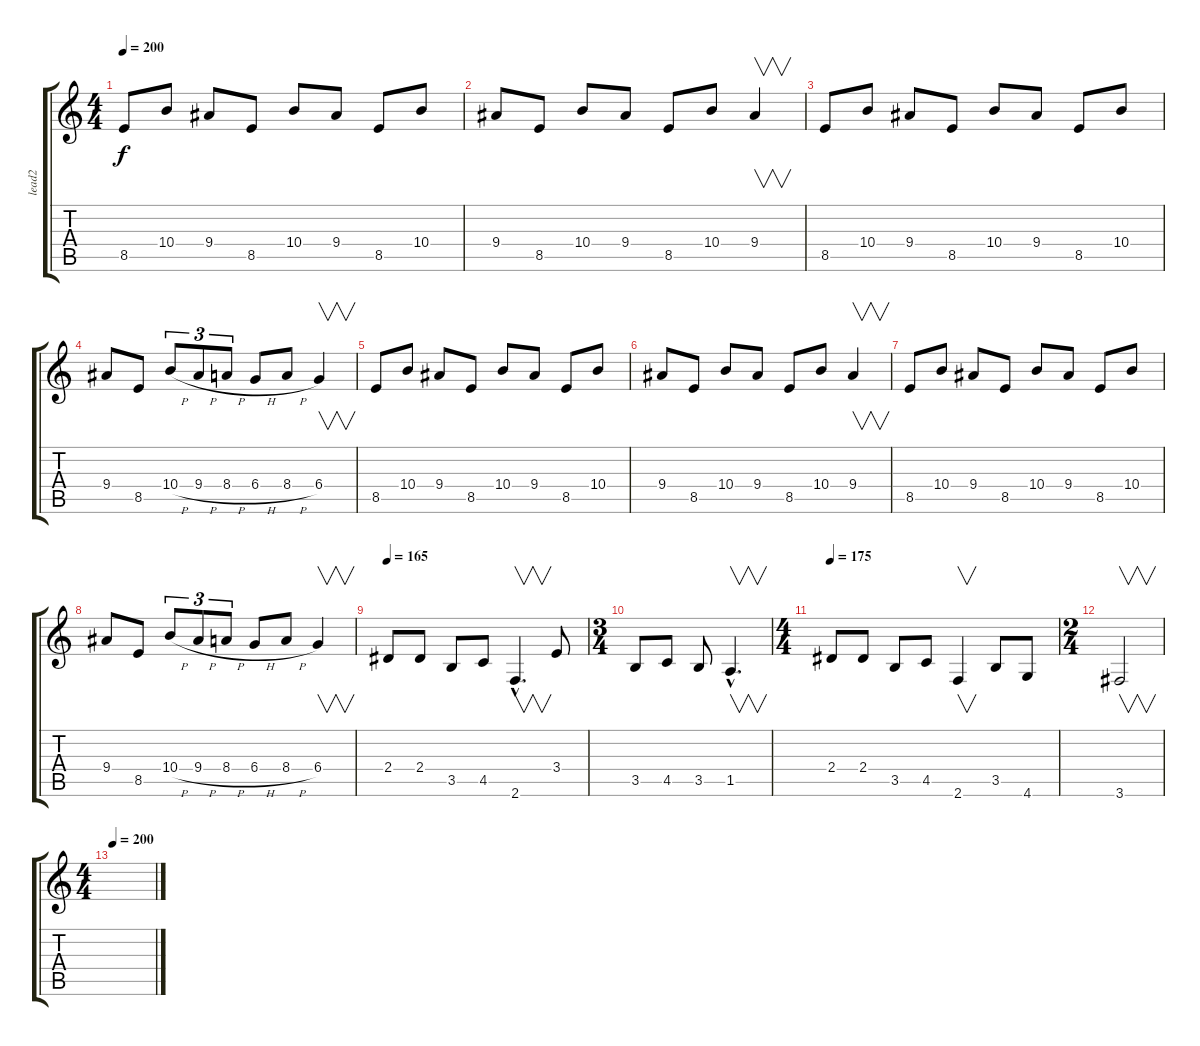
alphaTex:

\track ("lead2" "lead2") {instrument distortionguitar}
\staff {score tabs}
\tuning (Eb4 Bb3 Gb3 Db3 Ab2 Eb2) {hide}
\ts (4 4)
\tempo 200
\clef g2
\ks c
8.5.8{dy f instrument distortionguitar} 10.4.8 9.4.8 8.5.8 10.4.8 9.4.8 8.5.8 10.4.8 |
9.4.8 8.5.8 10.4.8 9.4.8 8.5.8 10.4.8 9.4.4{v} |
8.5.8 10.4.8 9.4.8 8.5.8 10.4.8 9.4.8 8.5.8 10.4.8 |
9.4.8 8.5.8 10.4{h}.8{tu (3 2)} 9.4{h}.8{tu (3 2)} 8.4{h}.8{tu (3 2)} 6.4{h}.8 8.4{h}.8 6.4.4{v} |
8.5.8 10.4.8 9.4.8 8.5.8 10.4.8 9.4.8 8.5.8 10.4.8 |
9.4.8 8.5.8 10.4.8 9.4.8 8.5.8 10.4.8 9.4.4{v} |
8.5.8 10.4.8 9.4.8 8.5.8 10.4.8 9.4.8 8.5.8 10.4.8 |
9.4.8 8.5.8 10.4{h}.8{tu (3 2)} 9.4{h}.8{tu (3 2)} 8.4{h}.8{tu (3 2)} 6.4{h}.8 8.4{h}.8 6.4.4{v} |
\tempo 165
2.4.8 2.4.8 3.5.8 4.5.8 2.6{hac}.4{v d} 3.4.8 |
\ts (3 4)
3.5.8 4.5.8 3.5.8 1.5{hac}.4{v d} |
\ts (4 4)
\tempo 175
2.4.8 2.4.8 3.5.8 4.5.8 2.6.4{v} 3.5.8 4.6.8 |
\ts (2 4)
3.6.2{v} |
\ts (4 4)
\tempo 200
